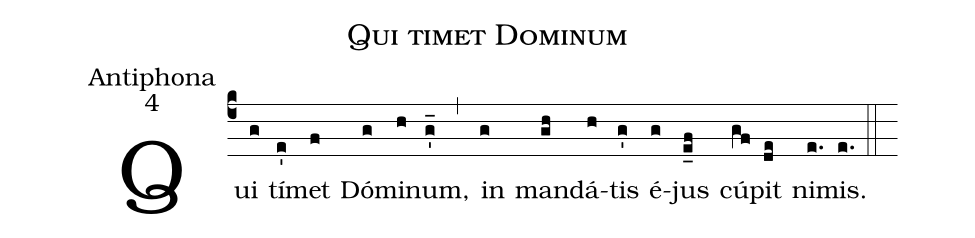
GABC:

name:Qui timet Dominum;
office-part:Antiphona;
mode:4;
%%
(c4) Qui(g) tí(e')met(f) Dó(g)mi(h)num,(g'_) (,) in(g) man(gh)dá(h)tis(g') é(g)jus(e_f) cú(gf)pit(de) ni(e.)mis.(e.) (::)
